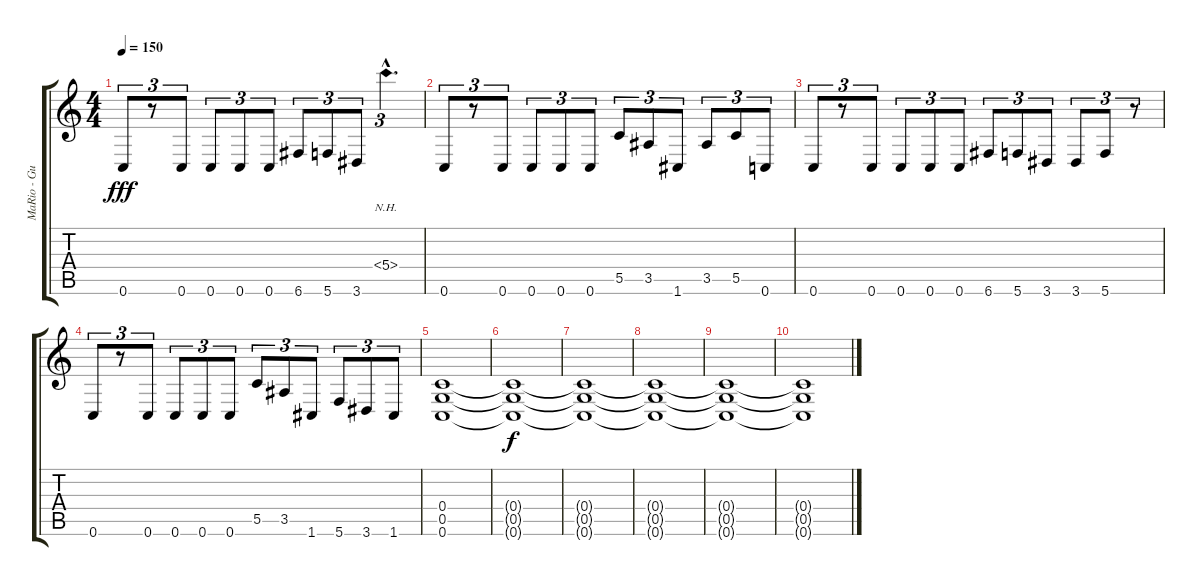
\track ("MaRio - Guitar 2" "MaRio - Gu") {instrument overdrivenguitar}
\staff {score tabs}
\tuning (D4 A3 F3 C3 G2 C2) {hide}
\ts (4 4)
\tempo 150
\clef g2
\ks c
0.6.8{tu (3 2) dy fff} r.8{tu (3 2)} 0.6.8{tu (3 2)} 0.6.8{tu (3 2)} 0.6.8{tu (3 2)} 0.6.8{tu (3 2)} 6.6.8{tu (3 2)} 5.6.8{tu (3 2)} 3.6.8{tu (3 2)} 5.4{nh hac}.4{d tu (3 2)} |
0.6.8{tu (3 2)} r.8{tu (3 2)} 0.6.8{tu (3 2)} 0.6.8{tu (3 2)} 0.6.8{tu (3 2)} 0.6.8{tu (3 2)} 5.5.8{tu (3 2)} 3.5.8{tu (3 2)} 1.6.8{tu (3 2)} 3.5.8{tu (3 2)} 5.5.8{tu (3 2)} 0.6.8{tu (3 2)} |
0.6.8{tu (3 2)} r.8{tu (3 2)} 0.6.8{tu (3 2)} 0.6.8{tu (3 2)} 0.6.8{tu (3 2)} 0.6.8{tu (3 2)} 6.6.8{tu (3 2)} 5.6.8{tu (3 2)} 3.6.8{tu (3 2)} 3.6.8{tu (3 2)} 5.6.8{tu (3 2)} r.8{tu (3 2)} |
0.6.8{tu (3 2)} r.8{tu (3 2)} 0.6.8{tu (3 2)} 0.6.8{tu (3 2)} 0.6.8{tu (3 2)} 0.6.8{tu (3 2)} 5.5.8{tu (3 2)} 3.5.8{tu (3 2)} 1.6.8{tu (3 2)} 5.6.8{tu (3 2)} 3.6.8{tu (3 2)} 1.6.8{tu (3 2)} |
(0.4 0.5 0.6).1 |
(0.4{t} 0.5{t} 0.6{t}).1{dy f} |
(0.4{t} 0.5{t} 0.6{t}).1{volume 0} |
(0.4{t} 0.5{t} 0.6{t}).1 |
(0.4{t} 0.5{t} 0.6{t}).1 |
(0.4{t} 0.5{t} 0.6{t}).1
